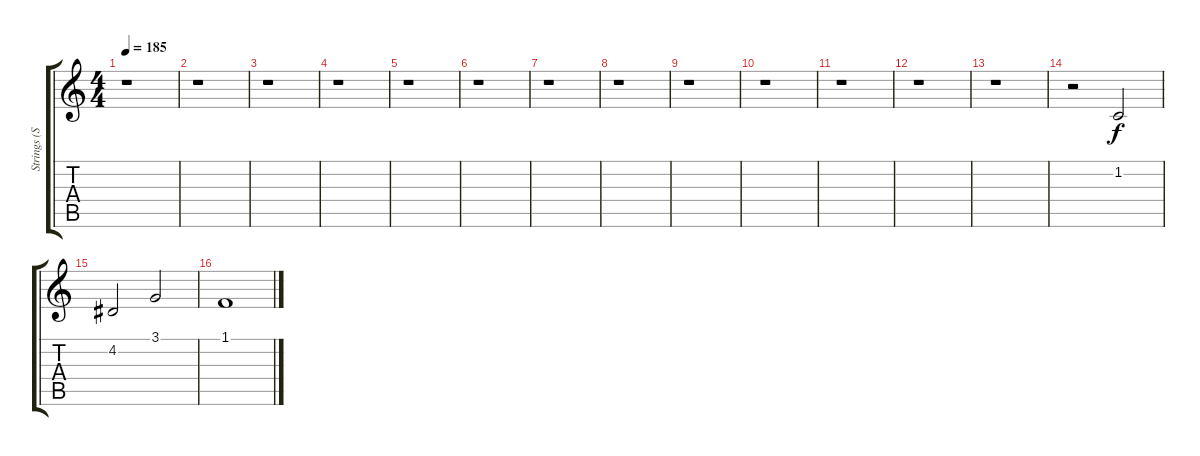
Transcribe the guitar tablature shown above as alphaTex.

\track ("Strings (Synth II)" "Strings (S") {instrument stringensemble1}
\staff {score tabs}
\tuning (E4 B3 G3 D3 A2 E2) {hide}
\ts (4 4)
\tempo 185
\clef g2
\ks c
r.1{dy f} |
r.1 |
r.1 |
r.1 |
r.1 |
r.1 |
r.1 |
r.1 |
r.1 |
r.1 |
r.1 |
r.1 |
r.1 |
r.2 1.2.2 |
4.2.2 3.1.2 |
1.1.1
